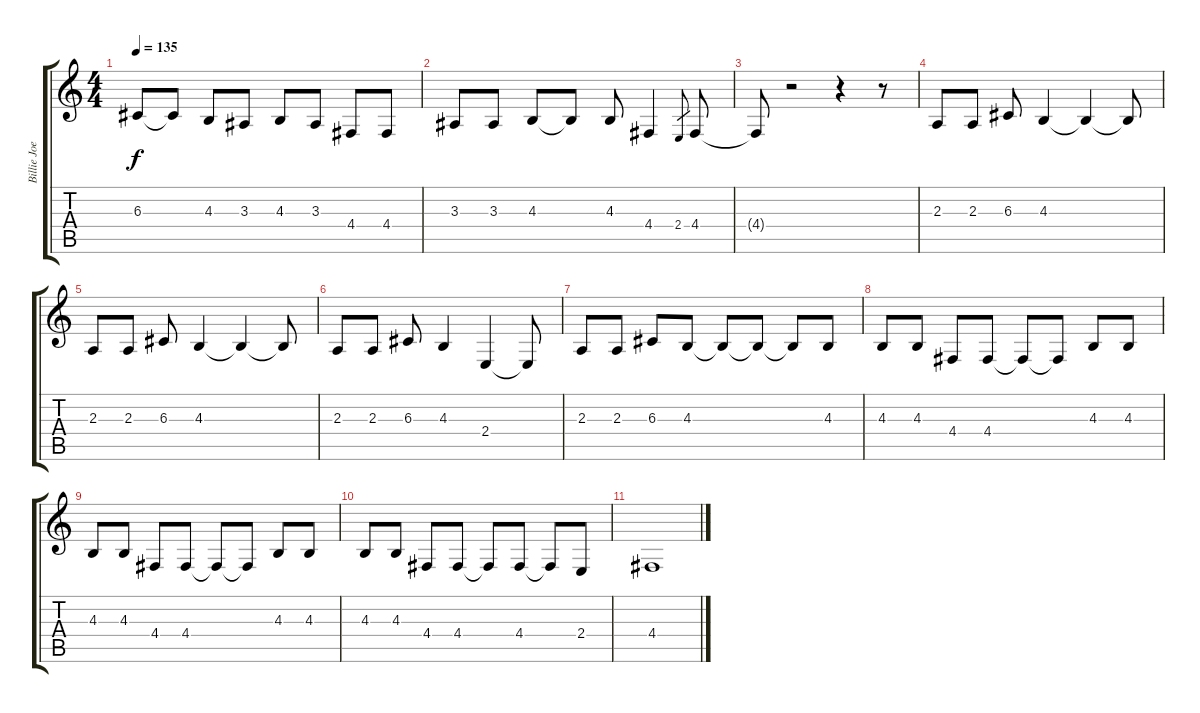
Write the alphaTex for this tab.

\track ("Billie Joe/Mike Vocals" "Billie Joe") {instrument oboe}
\staff {score tabs}
\tuning (E4 B3 G3 D3 A2 E2) {hide}
\ts (4 4)
\tempo 135
\clef g2
\ks c
6.3{t}.8{dy f} 6.3{t}.8 4.3.8 3.3.8 4.3.8 3.3.8 4.4.8 4.4.8 |
3.3.8 3.3.8 4.3.8 4.3{t}.8 4.3.8 4.4.4 2.4.8{gr} 4.4.8 |
4.4{t}.8 r.2 r.4 r.8 |
2.3.8 2.3.8 6.3.8 4.3.4 4.3{t}.4 4.3{t}.8 |
2.3.8 2.3.8 6.3.8 4.3.4 4.3{t}.4 4.3{t}.8 |
2.3.8 2.3.8 6.3.8 4.3.4 2.4.4 2.4{t}.8 |
2.3.8 2.3.8 6.3.8 4.3.8 4.3{t}.8 4.3{t}.8 4.3{t}.8 4.3.8 |
4.3.8 4.3.8 4.4.8 4.4.8 4.4{t}.8 4.4{t}.8 4.3.8 4.3.8 |
4.3.8 4.3.8 4.4.8 4.4.8 4.4{t}.8 4.4{t}.8 4.3.8 4.3.8 |
4.3.8 4.3.8 4.4.8 4.4.8 4.4{t}.8 4.4.8 4.4{t}.8 2.4.8 |
4.4.1
